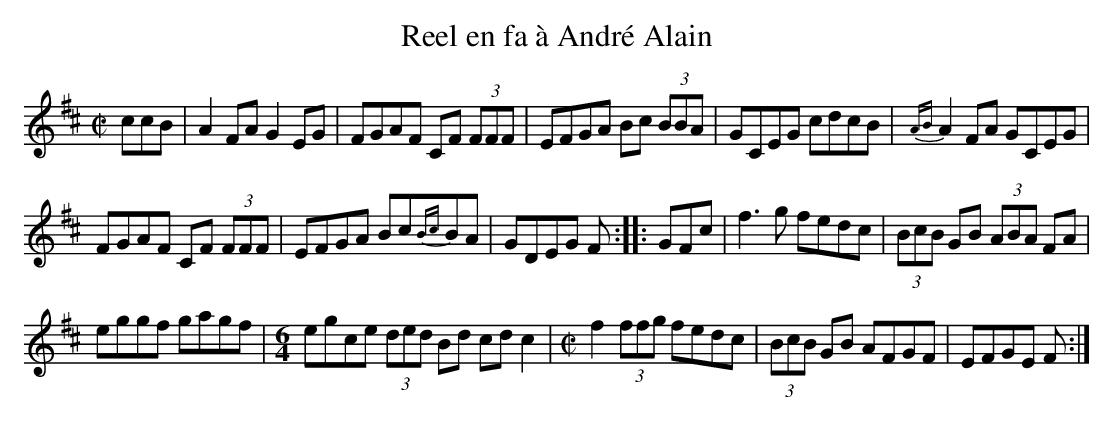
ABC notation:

X:1
T: Reel en fa \`a Andr\'e Alain
M: C|
L: 1/8
K: D
ccB |\
A2FA G2EG | FGAF CF (3FFF |\
EFGA Bc (3BBA | GCEG cdcB |\
{AB}A2FA GCEG |
FGAF CF (3FFF | EFGA Bc{Bc}BA |\
GDEG F :|\
|: GFc |\
f3g fedc | (3BcB GB (3ABA FA |
eggf gagf |[M:6/4] egce (3ded Bd cdc2 |\
[M:C|] f2 (3ffg fedc | (3BcB GB AFGF | EFGE F :|
